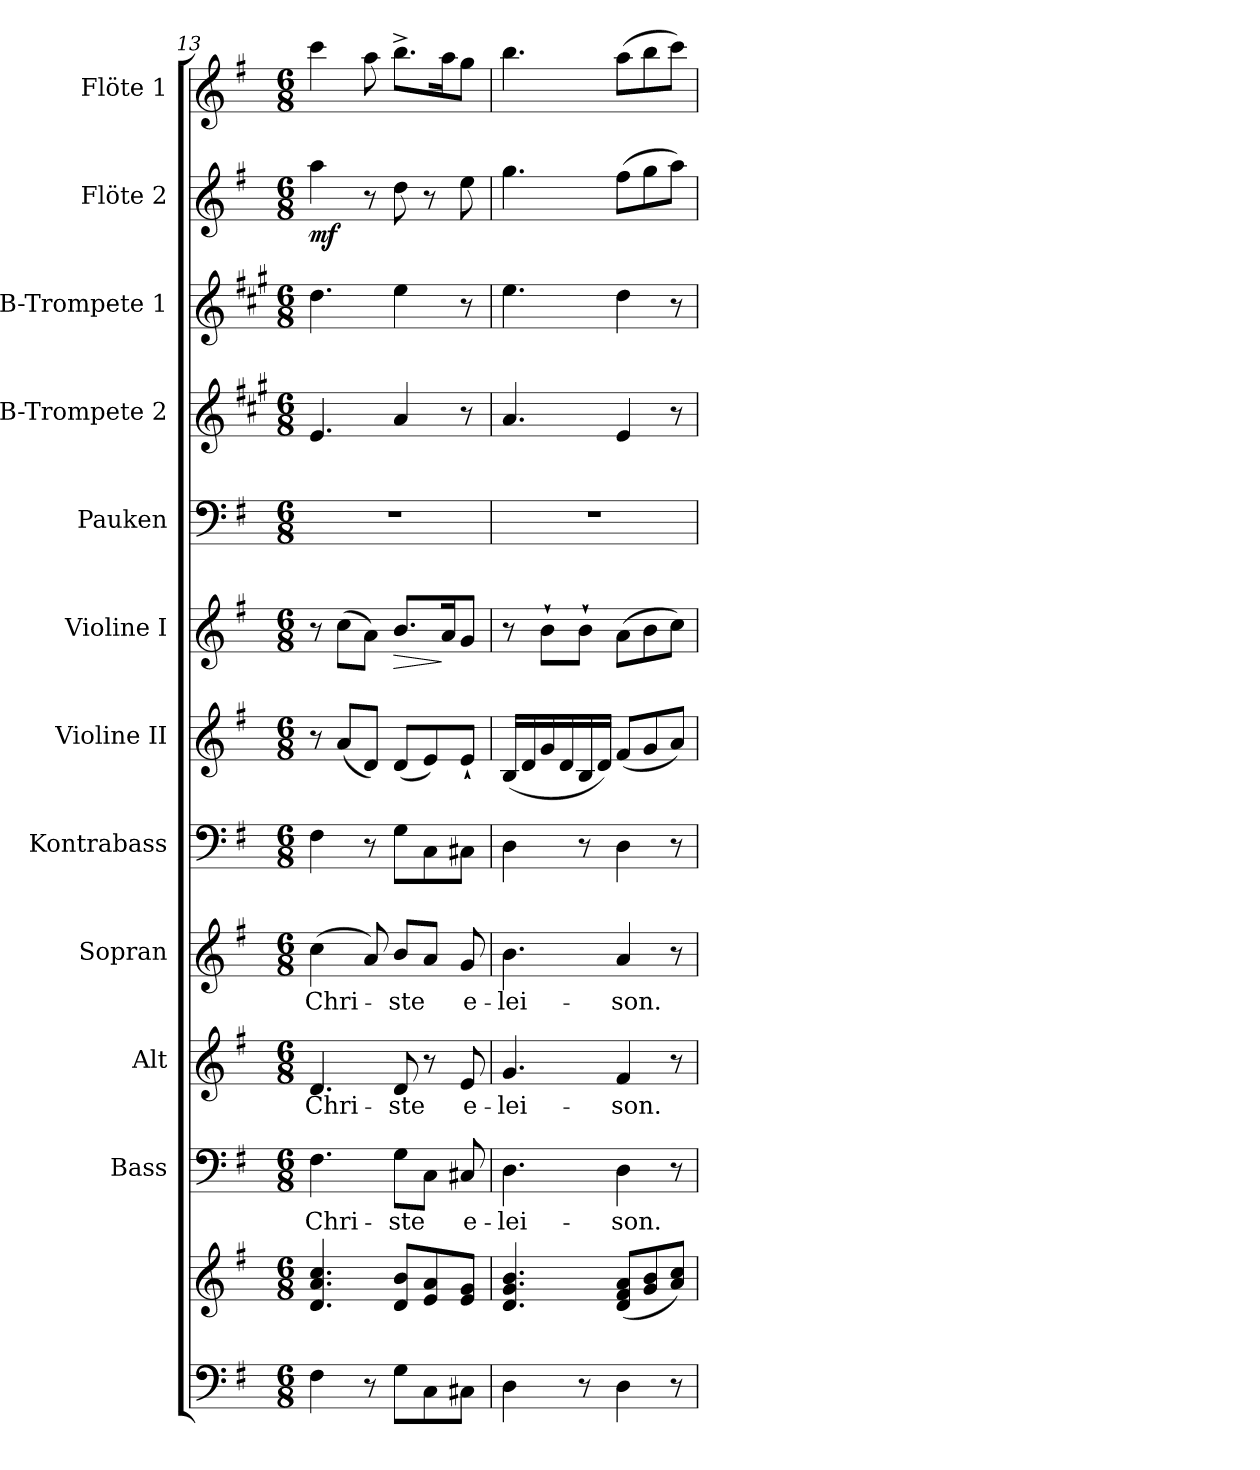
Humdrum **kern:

**kern	**kern	**kern	**text	**kern	**text	**kern	**text	**kern	**kern	**kern	**dynam	**kern	**kern	**kern	**kern	**dynam	**kern
*part12	*part12	*part11	*part11	*part10	*part10	*part9	*part9	*part8	*part7	*part6	*part6	*part5	*part4	*part3	*part2	*part2	*part1
*staff13	*staff12	*staff11	*staff11	*staff10	*staff10	*staff9	*staff9	*staff8	*staff7	*staff6	*staff6	*staff5	*staff4	*staff3	*staff2	*staff2	*staff1
*	*	*I"Bass	*	*I"Alt	*	*I"Sopran	*	*I"Kontrabass	*I"Violine II	*I"Violine I	*	*I"Pauken	*I"B-Trompete 2	*I"B-Trompete 1	*I"Flöte 2	*	*I"Flöte 1
*	*	*I'B.	*	*I'A.	*	*I'S.	*	*I'Kb.	*I'Vl. II	*I'Vl. I	*	*I'Pk.	*I'B Trp. 2	*I'B Trp. 1	*I'Fl. 2	*	*I'Fl. 1
*clefF4	*clefG2	*clefF4	*	*clefG2	*	*clefG2	*	*clefF4	*clefG2	*clefG2	*	*clefF4	*clefG2	*clefG2	*clefG2	*	*clefG2
*	*	*	*	*	*	*	*	*ITrd7c12	*	*	*	*	*ITrd1c2	*ITrd1c2	*	*	*
*k[f#]	*k[f#]	*k[f#]	*	*k[f#]	*	*k[f#]	*	*k[f#]	*k[f#]	*k[f#]	*	*k[f#]	*k[f#]	*k[f#]	*k[f#]	*	*k[f#]
*G:	*G:	*G:	*	*G:	*	*G:	*	*G:	*G:	*G:	*	*G:	*G:	*G:	*G:	*	*G:
*M6/8	*M6/8	*M6/8	*	*M6/8	*	*M6/8	*	*M6/8	*M6/8	*M6/8	*	*M6/8	*M6/8	*M6/8	*M6/8	*	*M6/8
=13	=13	=13	=13	=13	=13	=13	=13	=13	=13	=13	=13	=13	=13	=13	=13	=13	=13
!	!	!	!LO:LY:b	!	!LO:LY:b	!	!LO:LY:b	!	!	!	!	!	!	!	!	!LO:DY:b	!
4F#\	4.d/ 4.a/ 4.cc/	4.F#\	Chri-	4.d/	Chri-	(>4cc\	Chri-	4FF#\	8r	8r	.	2.r	4.d/	4.cc\	4aa\	mf	4ccc\
.	.	.	.	.	.	.	.	.	(<8a/L	(>8cc\L	.	.	.	.	.	.	.
8r	.	.	.	.	.	8a/)	.	8r	8d/J)	8a\J)	.	.	.	.	8r	.	8aa\
!	!	!	!LO:LY:b	!	!LO:LY:b	!	!LO:LY:b	!	!	!	!LO:HP:b	!	!	!	!	!	!
8G\L	8d/ 8b/L	8G\L	-ste	8d/	-ste	8b/L	-ste	8GG\L	(<8d/L	8.b/L	>	.	4g/	4dd\	8dd\	.	8.bb^>\L
8C\	8e/ 8a/	8C\J	.	8r	.	8a/J	.	8CC\	8e/)	.	.	.	.	.	8r	.	.
.	.	.	.	.	.	.	.	.	.	16a/k	]	.	.	.	.	.	16aa\k
!	!	!	!LO:LY:b	!	!LO:LY:b	!	!LO:LY:b	!	!	!	!	!	!	!	!	!	!
8C#X\J	8e/ 8g/J	8C#X/	e-	8e/	e-	8g/	e-	8CC#X\J	8e`</J	8g/J	.	.	8r	8r	8ee\	.	8gg\J
=14	=14	=14	=14	=14	=14	=14	=14	=14	=14	=14	=14	=14	=14	=14	=14	=14	=14
!	!	!	!LO:LY:b	!	!LO:LY:b	!	!LO:LY:b	!	!	!	!	!	!	!	!	!	!
4D\	4.d/ 4.g/ 4.b/	4.D\	-lei-	4.g/	-lei-	4.b\	-lei-	4DD\	(<16B/LL	8r	.	2.r	4.g/	4.dd\	4.gg\	.	4.bb\
.	.	.	.	.	.	.	.	.	16d/	.	.	.	.	.	.	.	.
.	.	.	.	.	.	.	.	.	16g/	8b`>\L	.	.	.	.	.	.	.
.	.	.	.	.	.	.	.	.	16d/	.	.	.	.	.	.	.	.
8r	.	.	.	.	.	.	.	8r	16B/	8b`>\J	.	.	.	.	.	.	.
.	.	.	.	.	.	.	.	.	16d/JJ)	.	.	.	.	.	.	.	.
!	!	!	!LO:LY:b	!	!LO:LY:b	!	!LO:LY:b	!	!	!	!	!	!	!	!	!	!
4D\	(<8d/ 8f#/ 8a/L	4D\	-son.	4f#/	-son.	4a/	-son.	4DD\	(<8f#/L	(>8a\L	.	.	4d/	4cc\	(>8ff#\L	.	(>8aa\L
.	8g/ 8b/	.	.	.	.	.	.	.	8g/	8b\	.	.	.	.	8gg\	.	8bb\
8r	8a/ 8cc/J)	8r	.	8r	.	8r	.	8r	8a/J)	8cc\J)	.	.	8r	8r	8aa\J)	.	8ccc\J)
=	=	=	=	=	=	=	=	=	=	=	=	=	=	=	=	=	=
*-	*-	*-	*-	*-	*-	*-	*-	*-	*-	*-	*-	*-	*-	*-	*-	*-	*-
